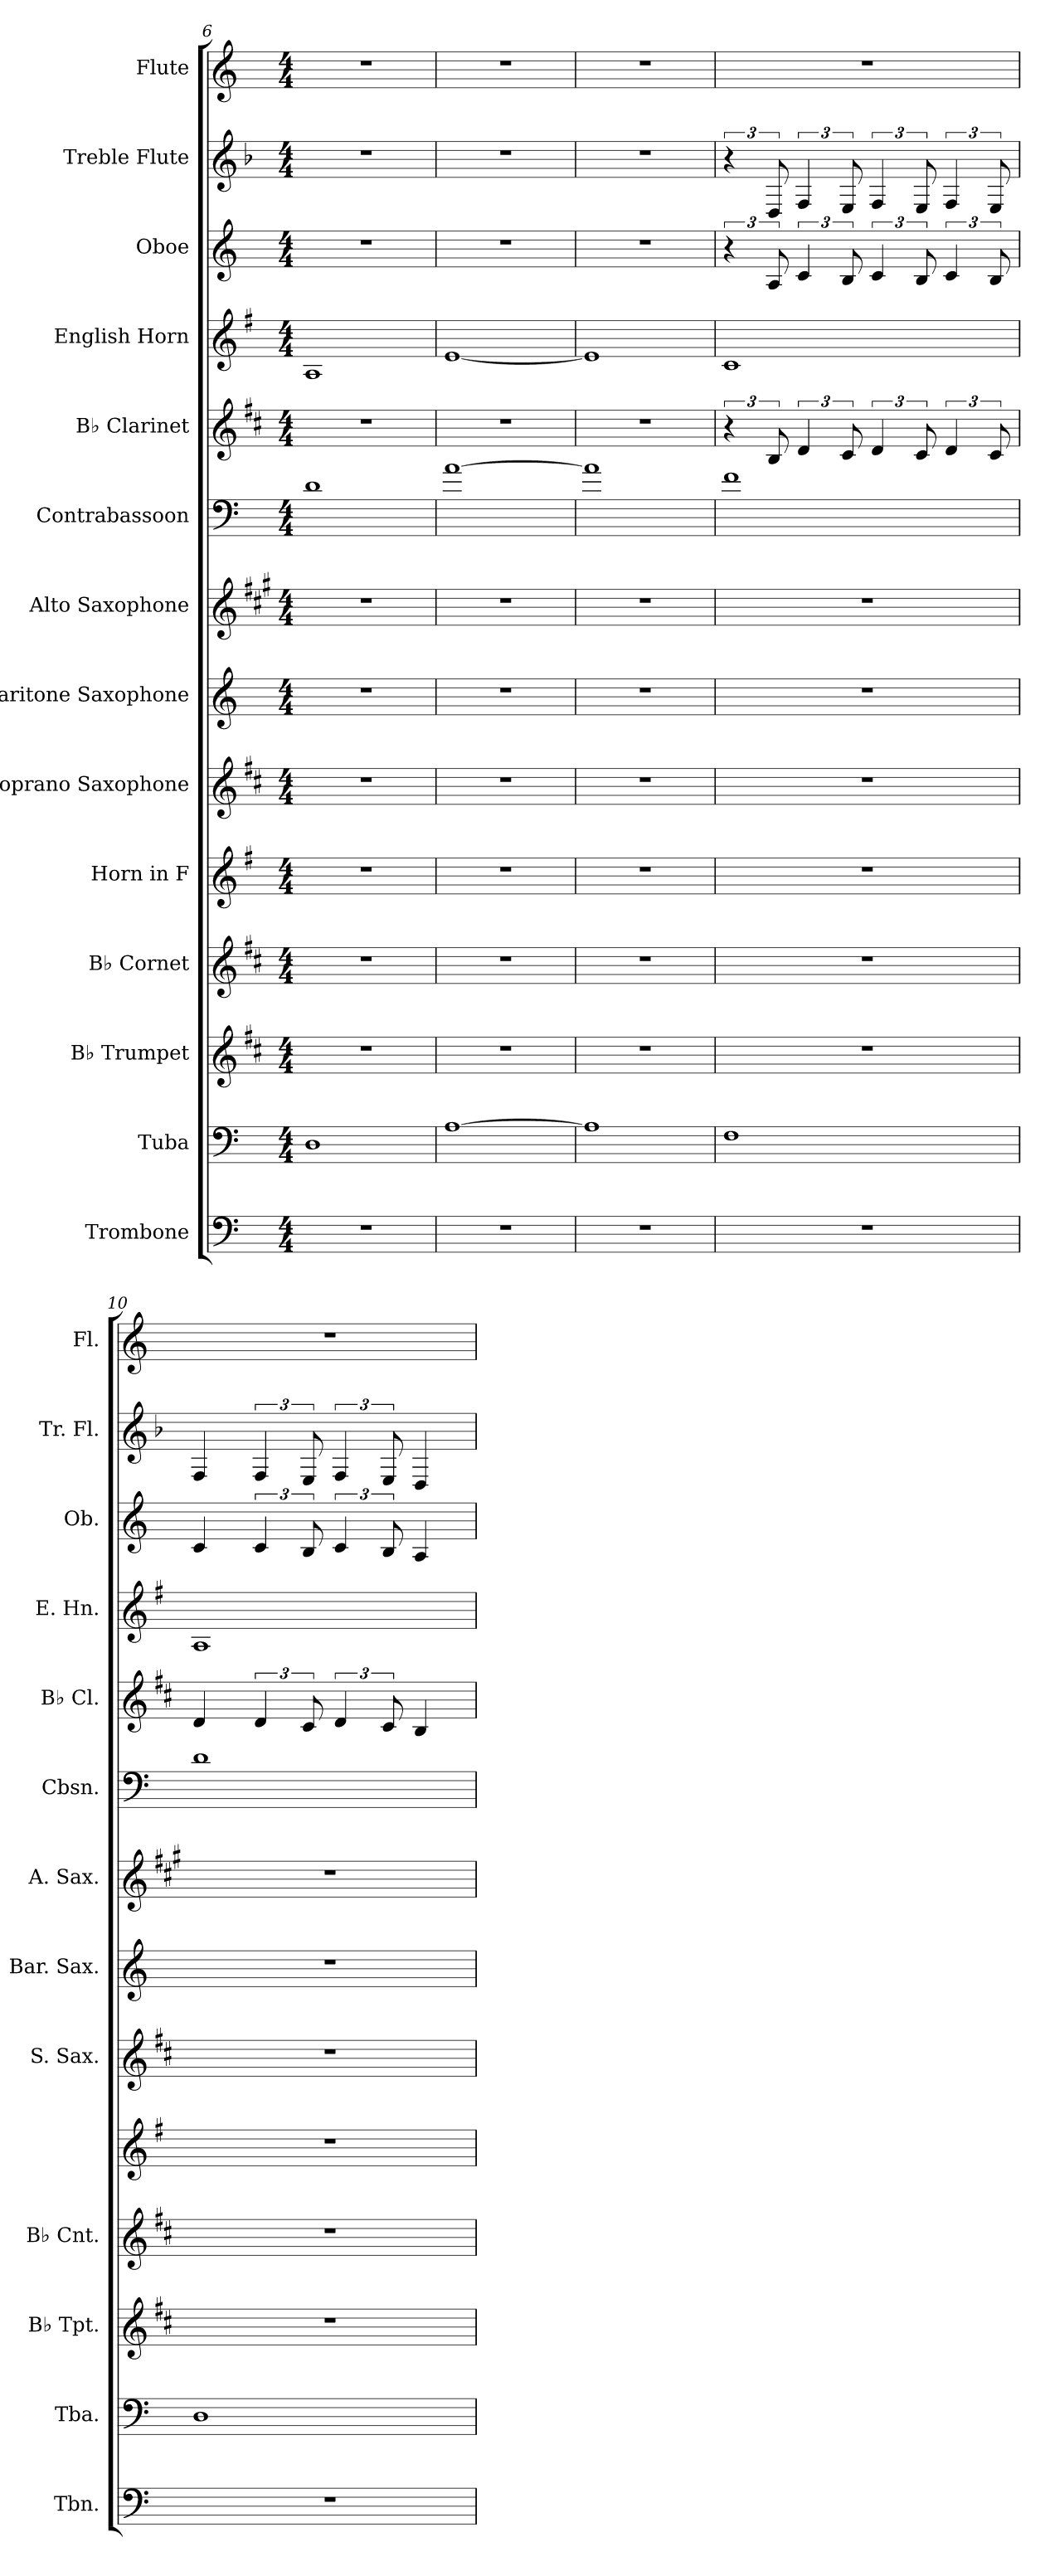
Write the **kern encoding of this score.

**kern	**kern	**kern	**kern	**kern	**kern	**kern	**kern	**kern	**kern	**kern	**kern	**kern	**kern
*part14	*part13	*part12	*part11	*part10	*part9	*part8	*part7	*part6	*part5	*part4	*part3	*part2	*part1
*staff14	*staff13	*staff12	*staff11	*staff10	*staff9	*staff8	*staff7	*staff6	*staff5	*staff4	*staff3	*staff2	*staff1
*I"Trombone	*I"Tuba	*I"B♭ Trumpet	*I"B♭ Cornet	*I"Horn in F	*I"Soprano Saxophone	*I"Baritone Saxophone	*I"Alto Saxophone	*I"Contrabassoon	*I"B♭ Clarinet	*I"English Horn	*I"Oboe	*I"Treble Flute	*I"Flute
*I'Tbn.	*I'Tba.	*I'B♭ Tpt.	*I'B♭ Cnt.	*	*I'S. Sax.	*I'Bar. Sax.	*I'A. Sax.	*I'Cbsn.	*I'B♭ Cl.	*I'E. Hn.	*I'Ob.	*I'Tr. Fl.	*I'Fl.
*clefF4	*clefF4	*clefG2	*clefG2	*clefG2	*clefG2	*clefG2	*clefG2	*clefF4	*clefG2	*clefG2	*clefG2	*clefG2	*clefG2
*	*	*ITrd1c2	*ITrd1c2	*ITrd4c7	*ITrd1c2	*ITrd12c21	*ITrd5c9	*ITrd7c12	*ITrd1c2	*ITrd4c7	*	*ITrd-7c-12	*
*k[]	*k[]	*k[]	*k[]	*k[]	*k[]	*k[]	*k[]	*k[]	*k[]	*k[]	*k[]	*k[b-]	*k[]
*M4/4	*M4/4	*M4/4	*M4/4	*M4/4	*M4/4	*M4/4	*M4/4	*M4/4	*M4/4	*M4/4	*M4/4	*M4/4	*M4/4
=6	=6	=6	=6	=6	=6	=6	=6	=6	=6	=6	=6	=6	=6
1r	1D	1r	1r	1r	1r	1r	1r	1D	1r	1D	1r	1r	1r
=7	=7	=7	=7	=7	=7	=7	=7	=7	=7	=7	=7	=7	=7
1r	[1A	1r	1r	1r	1r	1r	1r	[1A	1r	[1A	1r	1r	1r
=8	=8	=8	=8	=8	=8	=8	=8	=8	=8	=8	=8	=8	=8
1r	1A]	1r	1r	1r	1r	1r	1r	1A]	1r	1A]	1r	1r	1r
=9	=9	=9	=9	=9	=9	=9	=9	=9	=9	=9	=9	=9	=9
1r	1F	1r	1r	1r	1r	1r	1r	1F	6r	1F	6r	6r	1r
.	.	.	.	.	.	.	.	.	12A/	.	12A/	12d/	.
.	.	.	.	.	.	.	.	.	6c/	.	6c/	6f/	.
.	.	.	.	.	.	.	.	.	12B/	.	12B/	12e/	.
.	.	.	.	.	.	.	.	.	6c/	.	6c/	6f/	.
.	.	.	.	.	.	.	.	.	12B/	.	12B/	12e/	.
.	.	.	.	.	.	.	.	.	6c/	.	6c/	6f/	.
.	.	.	.	.	.	.	.	.	12B/	.	12B/	12e/	.
!!LO:PB:g=z
=10	=10	=10	=10	=10	=10	=10	=10	=10	=10	=10	=10	=10	=10
1r	1D	1r	1r	1r	1r	1r	1r	1D	4c/	1D	4c/	4f/	1r
.	.	.	.	.	.	.	.	.	6c/	.	6c/	6f/	.
.	.	.	.	.	.	.	.	.	12B/	.	12B/	12e/	.
.	.	.	.	.	.	.	.	.	6c/	.	6c/	6f/	.
.	.	.	.	.	.	.	.	.	12B/	.	12B/	12e/	.
.	.	.	.	.	.	.	.	.	4A/	.	4A/	4d/	.
=	=	=	=	=	=	=	=	=	=	=	=	=	=
*-	*-	*-	*-	*-	*-	*-	*-	*-	*-	*-	*-	*-	*-
